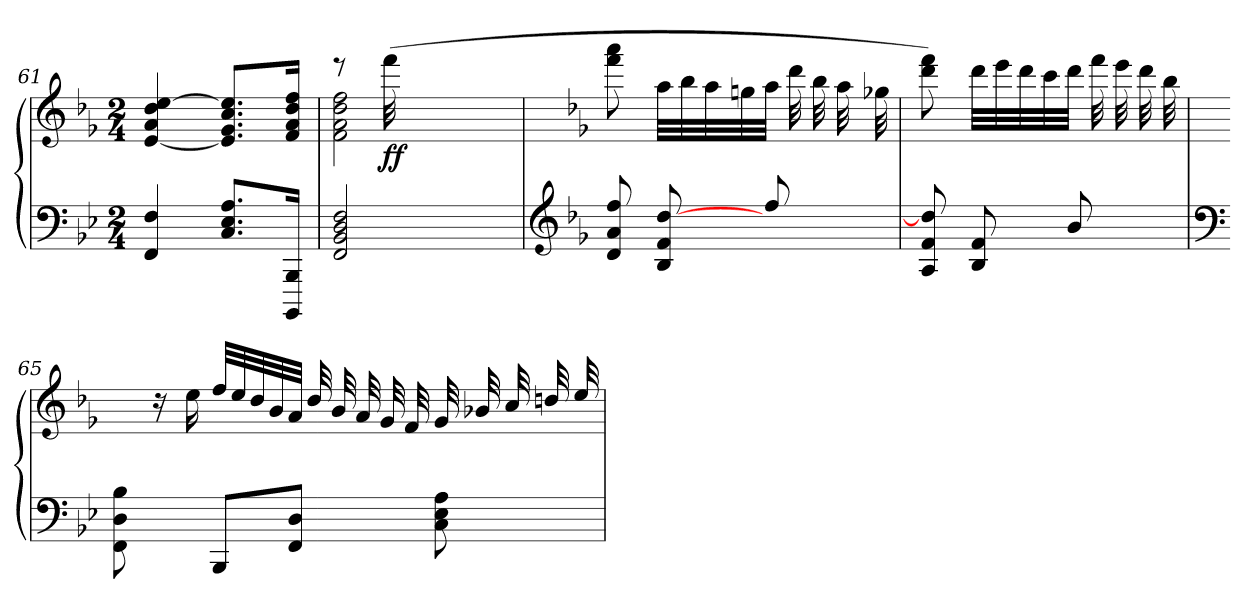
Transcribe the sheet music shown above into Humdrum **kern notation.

**kern	**kern	**dynam
*part1	*part1	*part1
*staff2	*staff1	*staff1/2
!!LO:LB:g=z
*clefF4	*clefG3	*
*k[b-e-]	*k[b-e-]	*
*M2/4	*M2/4	*
=61	=61	=61
4FF/ 4F/	[<4c/ 4f/ 4b-/ [>4cc/	.
8.C/ 8.E-/ 8.A/L	8.c/] 8.e-/ 8.a/ 8.cc/]L	.
16BBBB-/ 16BBB-/Jk	16d/ 16f/ 16b-/ 16dd/Jk	.
=62	=62	=62
*	*^	*
2FF/ 2BB-/ 2D/ 2F/	8rbb	2d\ 2f\ 2b-\ 2dd\	.
!	!	!	!LO:DY:b
!	!	!	!LO:DY:n=1:b
.	(>32ddd\LLL	.	f f
.	4ryy	.	.
.	16.ryy	.	.
*	*v	*v	*
!!LO:PB:g=z
=63	=63	=63
*clefG3	*	*
*k[b-e-]	*k[b-e-]	*
8B-/ 8f/ 8dd/	8ddd\ 8fff\	.
8G/ 8d/ [>8b-/L	32ff\LLL	.
.	32gg\	.
.	32ff\	.
.	32een\	.
8dd/	32ff\JJJ	.
.	32bb-\LLL	.
.	32gg\	.
.	32ff\	.
32ryy	32ee-X\	.
!!LO:LB:g=z
=64	=64	=64
8F/ 8d/ 8b-/]	8bb-\ 8ddd\)	.
8G/ 8d/L	32bb-\LLL	.
.	32ccc\	.
.	32bb-\	.
.	32aa\	.
8g/	32bb-\JJJ	.
.	32ddd\LLL	.
.	32ccc\	.
.	32bb-\	.
32ryy	32gg\	.
!!LO:LB:g=z
=65	=65	=65
*clefF4	*	*
*^	*	*
8FF\ 8D\ 8B-\	4ryy	8ryy	.
32ryy	.	16ra	.
2ryy	.	.	.
.	.	16cc\	.
.	8BBB-/L	32dd/LLL	.
.	.	32cc/	.
.	.	32b-/	.
.	.	32g/	.
.	8FF/ 8D/J	32f/JJJ	.
.	.	32b-/LLL	.
.	.	32g/	.
.	.	32f/	.
.	16ryy	32e-/	.
.	.	32d/JJ	.
.	8C\ 8E-\ 8A\L	32e-/LL	.
.	.	32g-X/	.
.	.	32a/	.
16ryy	.	32bn/	.
.	32ryy	32cc/	.
*v	*v	*	*
=	=	=
*-	*-	*-
